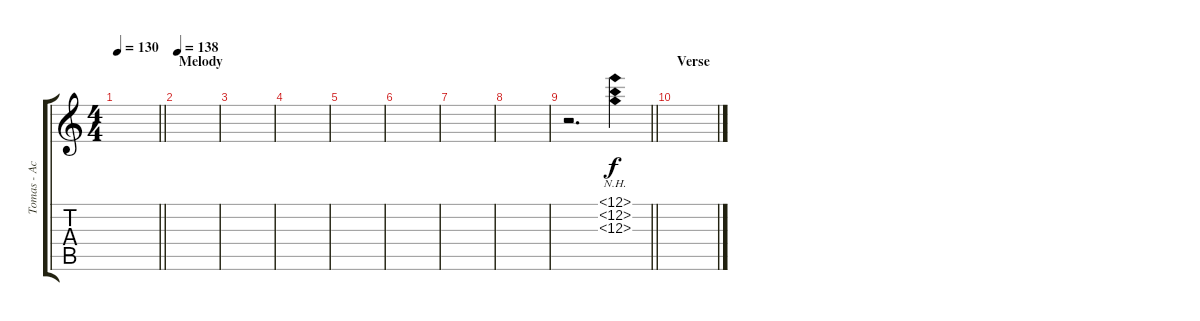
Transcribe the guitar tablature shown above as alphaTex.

\track ("Tomas - Acoustic + Overdubs" "Tomas - Ac") {instrument acousticguitarsteel}
\staff {score tabs}
\tuning (E4 B3 G3 D3 A2 E2) {hide}
\ts (4 4)
\tempo 130
\clef g2
\barLineRight lightlight
\ks c
|
\section ("" "Melody")
\tempo 138
|
|
|
|
|
|
|
\barLineRight lightlight
r.2{d} (12.1{nh} 12.2{nh} 12.3{nh}).4 |
\section ("" "Verse")
